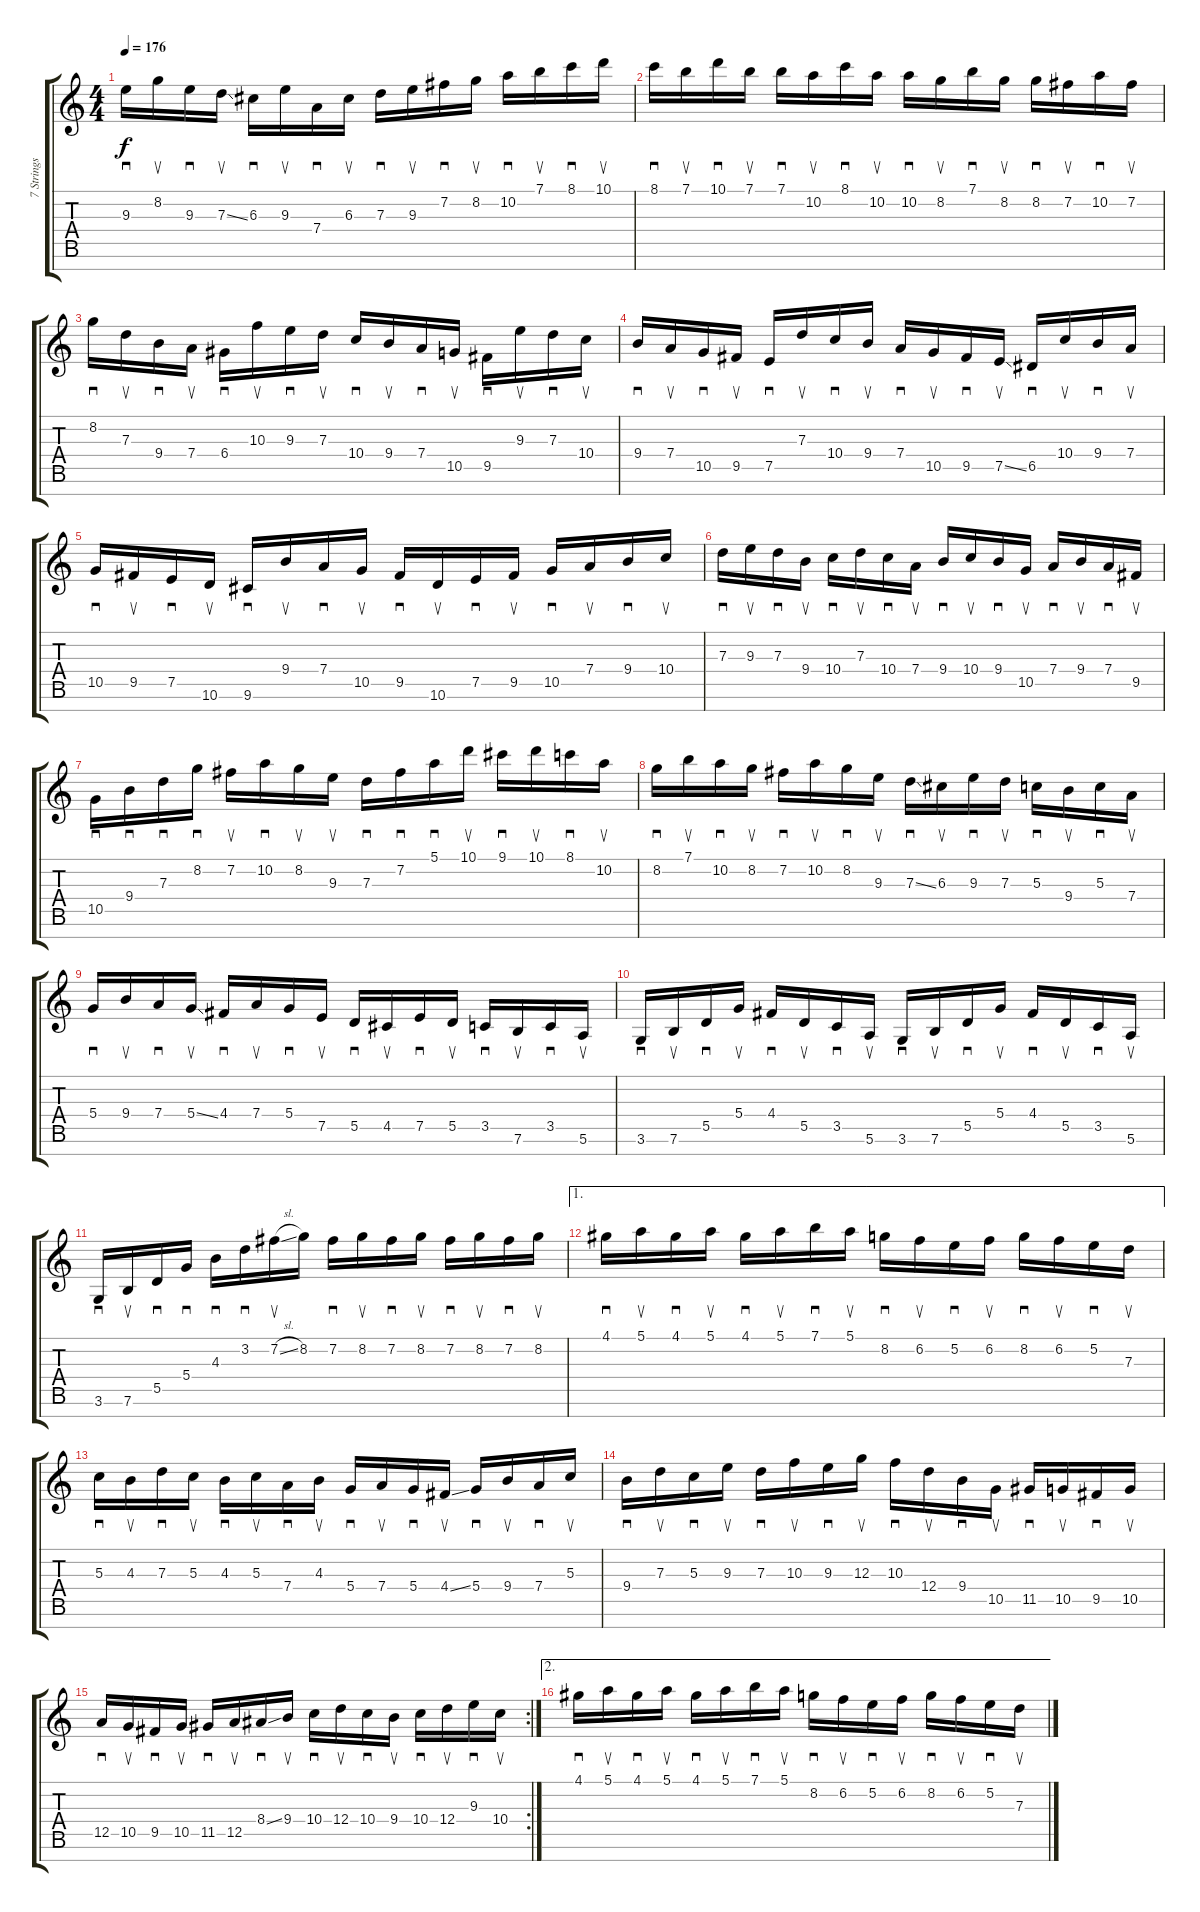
\track ("7 Strings vesion" "7 Strings ") {mute instrument overdrivenguitar}
\staff {score tabs}
\tuning (E4 B3 G3 D3 A2 E2 B1) {hide}
\ts (4 4)
\tempo 176
\clef g2
\ks c
9.3.16{sd dy f} 8.2.16{su} 9.3.16{sd} 7.3{ss}.16{su} 6.3.16{sd} 9.3.16{su} 7.4.16{sd} 6.3.16{su} 7.3.16{sd} 9.3.16{su} 7.2.16{sd} 8.2.16{su} 10.2.16{sd} 7.1.16{su} 8.1.16{sd} 10.1.16{su} |
8.1.16{sd} 7.1.16{su} 10.1.16{sd} 7.1.16{su} 7.1.16{sd} 10.2.16{su} 8.1.16{sd} 10.2.16{su} 10.2.16{sd} 8.2.16{su} 7.1.16{sd} 8.2.16{su} 8.2.16{sd} 7.2.16{su} 10.2.16{sd} 7.2.16{su} |
8.2.16{sd} 7.3.16{su} 9.4.16{sd} 7.4.16{su} 6.4.16{sd} 10.3.16{su} 9.3.16{sd} 7.3.16{su} 10.4.16{sd} 9.4.16{su} 7.4.16{sd} 10.5.16{su} 9.5.16{sd} 9.3.16{su} 7.3.16{sd} 10.4.16{su} |
9.4.16{sd} 7.4.16{su} 10.5.16{sd} 9.5.16{su} 7.5.16{sd} 7.3.16{su} 10.4.16{sd} 9.4.16{su} 7.4.16{sd} 10.5.16{su} 9.5.16{sd} 7.5{ss}.16{su} 6.5.16{sd} 10.4.16{su} 9.4.16{sd} 7.4.16{su} |
10.5.16{sd} 9.5.16{su} 7.5.16{sd} 10.6.16{su} 9.6.16{sd} 9.4.16{su} 7.4.16{sd} 10.5.16{su} 9.5.16{sd} 10.6.16{su} 7.5.16{sd} 9.5.16{su} 10.5.16{sd} 7.4.16{su} 9.4.16{sd} 10.4.16{su} |
7.3.16{sd} 9.3.16{su} 7.3.16{sd} 9.4.16{su} 10.4.16{sd} 7.3.16{su} 10.4.16{sd} 7.4.16{su} 9.4.16{sd} 10.4.16{su} 9.4.16{sd} 10.5.16{su} 7.4.16{sd} 9.4.16{su} 7.4.16{sd} 9.5.16{su} |
10.5.16{sd} 9.4.16{sd} 7.3.16{sd} 8.2.16{sd} 7.2.16{su} 10.2.16{sd} 8.2.16{su} 9.3.16{su} 7.3.16{sd} 7.2.16{sd} 5.1.16{sd} 10.1.16{su} 9.1.16{sd} 10.1.16{su} 8.1.16{sd} 10.2.16{su} |
8.2.16{sd} 7.1.16{su} 10.2.16{sd} 8.2.16{su} 7.2.16{sd} 10.2.16{su} 8.2.16{sd} 9.3.16{su} 7.3{ss}.16{sd} 6.3.16{su} 9.3.16{sd} 7.3.16{su} 5.3.16{sd} 9.4.16{su} 5.3.16{sd} 7.4.16{su} |
5.4.16{sd} 9.4.16{su} 7.4.16{sd} 5.4{ss}.16{su} 4.4.16{sd} 7.4.16{su} 5.4.16{sd} 7.5.16{su} 5.5.16{sd} 4.5.16{su} 7.5.16{sd} 5.5.16{su} 3.5.16{sd} 7.6.16{su} 3.5.16{sd} 5.6.16{su} |
3.6.16{sd} 7.6.16{su} 5.5.16{sd} 5.4.16{su} 4.4.16{sd} 5.5.16{su} 3.5.16{sd} 5.6.16{su} 3.6.16{sd} 7.6.16{su} 5.5.16{sd} 5.4.16{su} 4.4.16{sd} 5.5.16{su} 3.5.16{sd} 5.6.16{su} |
3.6.16{sd} 7.6.16{su} 5.5.16{sd} 5.4.16{sd} 4.3.16{sd} 3.2.16{sd} 7.2{sl}.16{su} 8.2.16 7.2.16{sd} 8.2.16{su} 7.2.16{sd} 8.2.16{su} 7.2.16{sd} 8.2.16{su} 7.2.16{sd} 8.2.16{su} |
\ae 1
4.1.16{sd} 5.1.16{su} 4.1.16{sd} 5.1.16{su} 4.1.16{sd} 5.1.16{su} 7.1.16{sd} 5.1.16{su} 8.2.16{sd} 6.2.16{su} 5.2.16{sd} 6.2.16{su} 8.2.16{sd} 6.2.16{su} 5.2.16{sd} 7.3.16{su} |
5.3.16{sd} 4.3.16{su} 7.3.16{sd} 5.3.16{su} 4.3.16{sd} 5.3.16{su} 7.4.16{sd} 4.3.16{su} 5.4.16{sd} 7.4.16{su} 5.4.16{sd} 4.4{ss}.16{su} 5.4.16{sd} 9.4.16{su} 7.4.16{sd} 5.3.16{su} |
9.4.16{sd} 7.3.16{su} 5.3.16{sd} 9.3.16{su} 7.3.16{sd} 10.3.16{su} 9.3.16{sd} 12.3.16{su} 10.3.16{sd} 12.4.16{su} 9.4.16{sd} 10.5.16{su} 11.5.16{sd} 10.5.16{su} 9.5.16{sd} 10.5.16{su} |
\rc 2
12.5.16{sd} 10.5.16{su} 9.5.16{sd} 10.5.16{su} 11.5.16{sd} 12.5.16{su} 8.4{ss}.16{sd} 9.4.16{su} 10.4.16{sd} 12.4.16{su} 10.4.16{sd} 9.4.16{su} 10.4.16{sd} 12.4.16{su} 9.3.16{sd} 10.4.16{su} |
\ae 2
4.1.16{sd} 5.1.16{su} 4.1.16{sd} 5.1.16{su} 4.1.16{sd} 5.1.16{su} 7.1.16{sd} 5.1.16{su} 8.2.16{sd} 6.2.16{su} 5.2.16{sd} 6.2.16{su} 8.2.16{sd} 6.2.16{su} 5.2.16{sd} 7.3.16{su}
